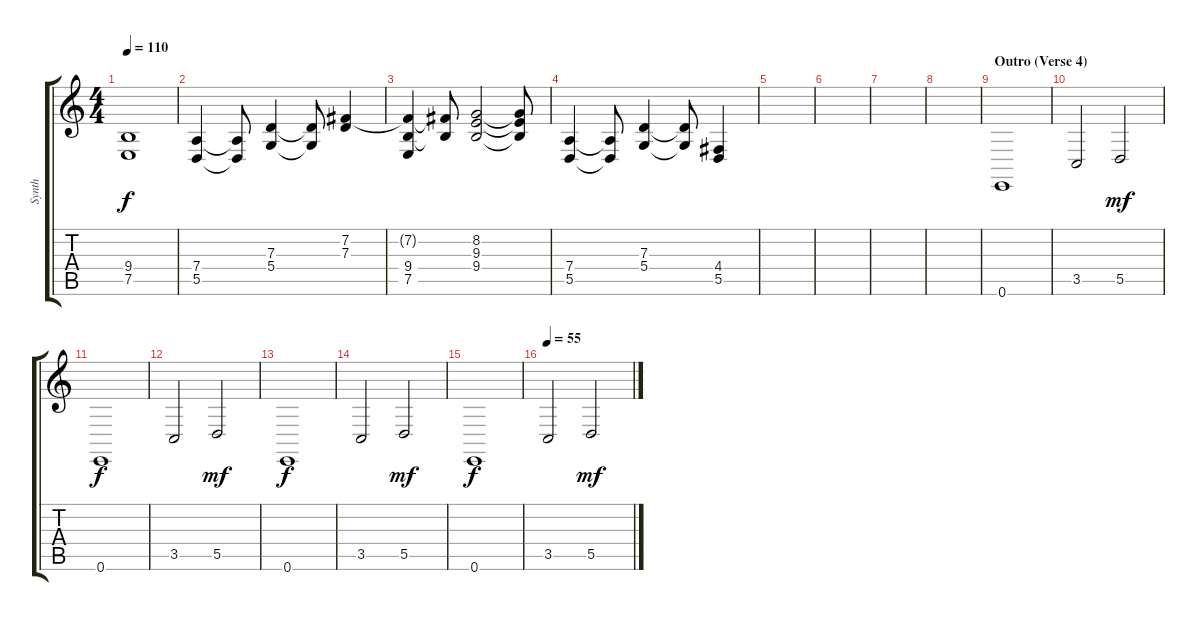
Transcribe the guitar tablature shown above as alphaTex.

\track ("Synth" "Synth") {instrument stringensemble1}
\staff {score tabs}
\tuning (E4 B3 G3 D3 A2 E2) {hide}
\ts (4 4)
\tempo 110
\clef g2
\ks c
(9.4 7.5).1{dy f} |
(7.4 5.5).4 (7.4{t} 5.5{t}).8 (7.3 5.4).4 (7.3{t} 5.4{t}).8 (7.2 7.3).4 |
(7.2{t} 9.4 7.5).4 (7.2{t} 9.4{t}).8 (8.2 9.3 9.4).2 (8.2{t} 9.3{t} 9.4{t}).8 |
(7.4 5.5).4 (7.4{t} 5.5{t}).8 (7.3 5.4).4 (7.3{t} 5.4{t}).8 (4.4 5.5).4 |
|
|
|
|
\section ("" "Outro (Verse 4)")
0.6.1 |
3.5.2 5.5.2{dy mf} |
0.6.1{dy f} |
3.5.2 5.5.2{dy mf} |
0.6.1{dy f} |
3.5.2 5.5.2{dy mf} |
0.6.1{dy f} |
\tempo 55
3.5.2 5.5.2{dy mf}
